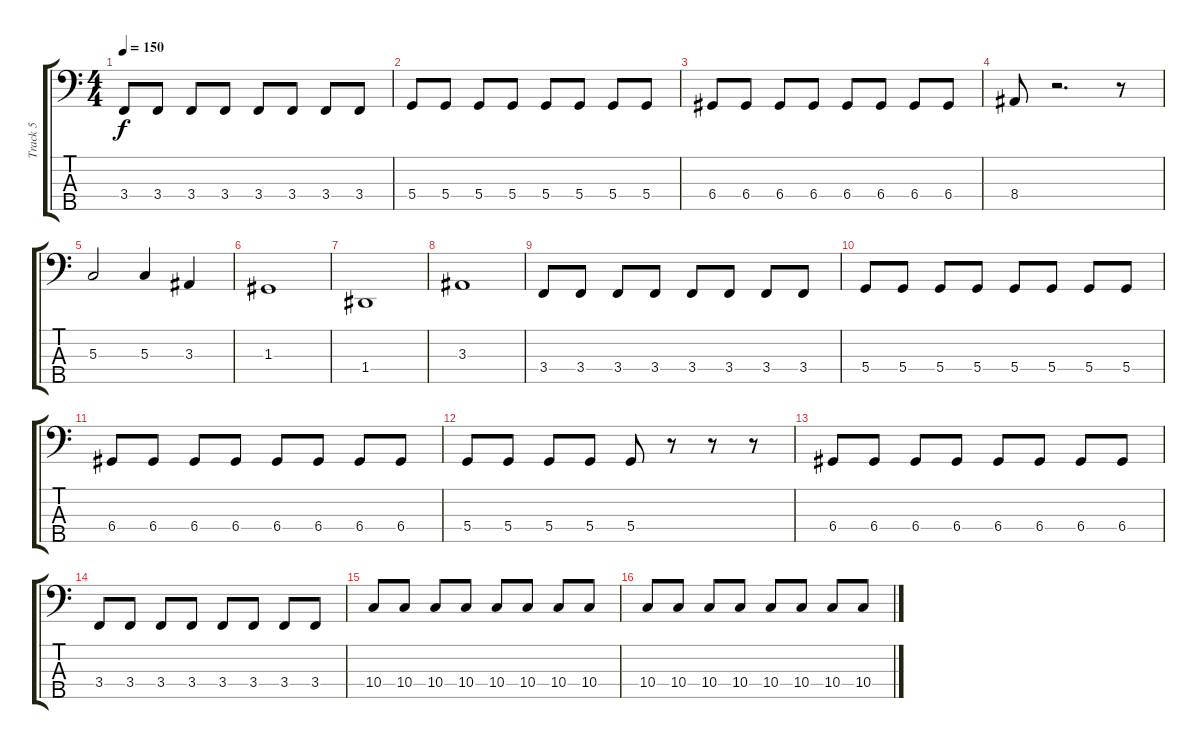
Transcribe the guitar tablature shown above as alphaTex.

\track ("Track 5" "Track 5") {instrument electricbassfinger}
\staff {score tabs}
\tuning (F2 C2 G1 D1 A0) {hide}
\ts (4 4)
\tempo 150
\clef f4
\ks c
3.4.8{dy f} 3.4.8 3.4.8 3.4.8 3.4.8 3.4.8 3.4.8 3.4.8 |
5.4.8 5.4.8 5.4.8 5.4.8 5.4.8 5.4.8 5.4.8 5.4.8 |
6.4.8 6.4.8 6.4.8 6.4.8 6.4.8 6.4.8 6.4.8 6.4.8 |
8.4.8 r.2{d} r.8 |
5.3.2 5.3.4 3.3.4 |
1.3.1 |
1.4.1 |
3.3.1 |
3.4.8 3.4.8 3.4.8 3.4.8 3.4.8 3.4.8 3.4.8 3.4.8 |
5.4.8 5.4.8 5.4.8 5.4.8 5.4.8 5.4.8 5.4.8 5.4.8 |
6.4.8 6.4.8 6.4.8 6.4.8 6.4.8 6.4.8 6.4.8 6.4.8 |
5.4.8 5.4.8 5.4.8 5.4.8 5.4.8 r.8 r.8 r.8 |
6.4.8 6.4.8 6.4.8 6.4.8 6.4.8 6.4.8 6.4.8 6.4.8 |
3.4.8 3.4.8 3.4.8 3.4.8 3.4.8 3.4.8 3.4.8 3.4.8 |
10.4.8 10.4.8 10.4.8 10.4.8 10.4.8 10.4.8 10.4.8 10.4.8 |
10.4.8 10.4.8 10.4.8 10.4.8 10.4.8 10.4.8 10.4.8 10.4.8
